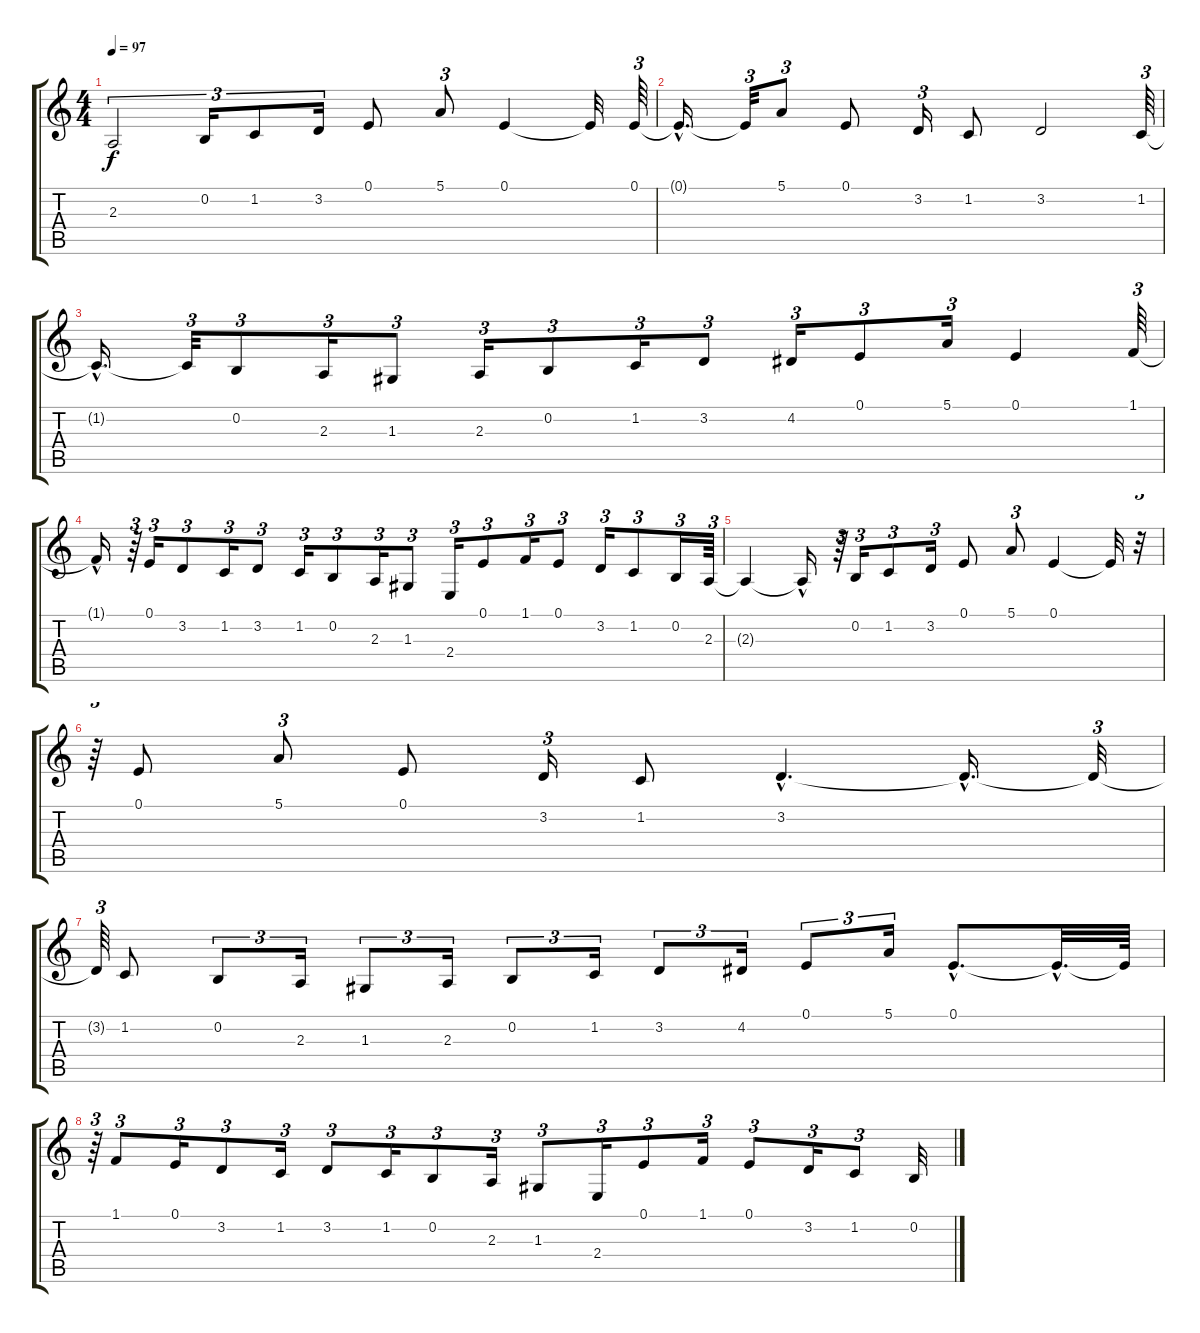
\track "" {instrument accordion}
\staff {score tabs}
\tuning (E4 B3 G3 D3 A2 E2) {hide}
\ts (4 4)
\tempo 97
\clef g2
\ks c
2.3.2{tu (3 2) dy f instrument accordion} 0.2.16{tu (3 2)} 1.2.8{tu (3 2)} 3.2.16{tu (3 2)} 0.1.8 5.1.8{tu (3 2)} 0.1.4 0.1{t}.32 0.1.64{tu (3 2)} |
0.1{hac t}.16{d} 0.1{t}.32{tu (3 2)} 5.1.8{tu (3 2)} 0.1.8 3.2.16{tu (3 2)} 1.2.8 3.2.2 1.2.64{tu (3 2)} |
1.2{hac t}.16{d} 1.2{t}.32{tu (3 2)} 0.2.8{tu (3 2)} 2.3.16{tu (3 2)} 1.3.8{tu (3 2)} 2.3.16{tu (3 2)} 0.2.8{tu (3 2)} 1.2.16{tu (3 2)} 3.2.8{tu (3 2)} 4.2.16{tu (3 2)} 0.1.8{tu (3 2)} 5.1.16{tu (3 2)} 0.1.4 1.1.64{tu (3 2)} |
1.1{hac t}.16 r.64{tu (3 2)} 0.1.16{tu (3 2)} 3.2.8{tu (3 2)} 1.2.16{tu (3 2)} 3.2.8{tu (3 2)} 1.2.16{tu (3 2)} 0.2.8{tu (3 2)} 2.3.16{tu (3 2)} 1.3.8{tu (3 2)} 2.4.16{tu (3 2)} 0.1.8{tu (3 2)} 1.1.16{tu (3 2)} 0.1.8{tu (3 2)} 3.2.16{tu (3 2)} 1.2.8{tu (3 2)} 0.2.16{tu (3 2)} 2.3.64{tu (3 2)} |
2.3{t}.4 2.3{hac t}.16 r.64{tu (3 2)} 0.2.16{tu (3 2)} 1.2.8{tu (3 2)} 3.2.16{tu (3 2)} 0.1.8 5.1.8{tu (3 2)} 0.1.4 0.1{t}.32 r.32{tu (3 2)} |
r.64{tu (3 2)} 0.1.8 5.1.8{tu (3 2)} 0.1.8 3.2.16{tu (3 2)} 1.2.8 3.2{hac}.4{d} 3.2{hac t}.16{d} 3.2{t}.32{tu (3 2)} |
3.2{t}.64{tu (3 2)} 1.2.8 0.2.8{tu (3 2)} 2.3.16{tu (3 2)} 1.3.8{tu (3 2)} 2.3.16{tu (3 2)} 0.2.8{tu (3 2)} 1.2.16{tu (3 2)} 3.2.8{tu (3 2)} 4.2.16{tu (3 2)} 0.1.8{tu (3 2)} 5.1.16{tu (3 2)} 0.1{hac}.8{d} 0.1{hac t}.32{d} 0.1{t}.64 |
r.64{tu (3 2)} 1.1.8{tu (3 2)} 0.1.16{tu (3 2)} 3.2.8{tu (3 2)} 1.2.16{tu (3 2)} 3.2.8{tu (3 2)} 1.2.16{tu (3 2)} 0.2.8{tu (3 2)} 2.3.16{tu (3 2)} 1.3.8{tu (3 2)} 2.4.16{tu (3 2)} 0.1.8{tu (3 2)} 1.1.16{tu (3 2)} 0.1.8{tu (3 2)} 3.2.16{tu (3 2)} 1.2.8{tu (3 2)} 0.2.32
